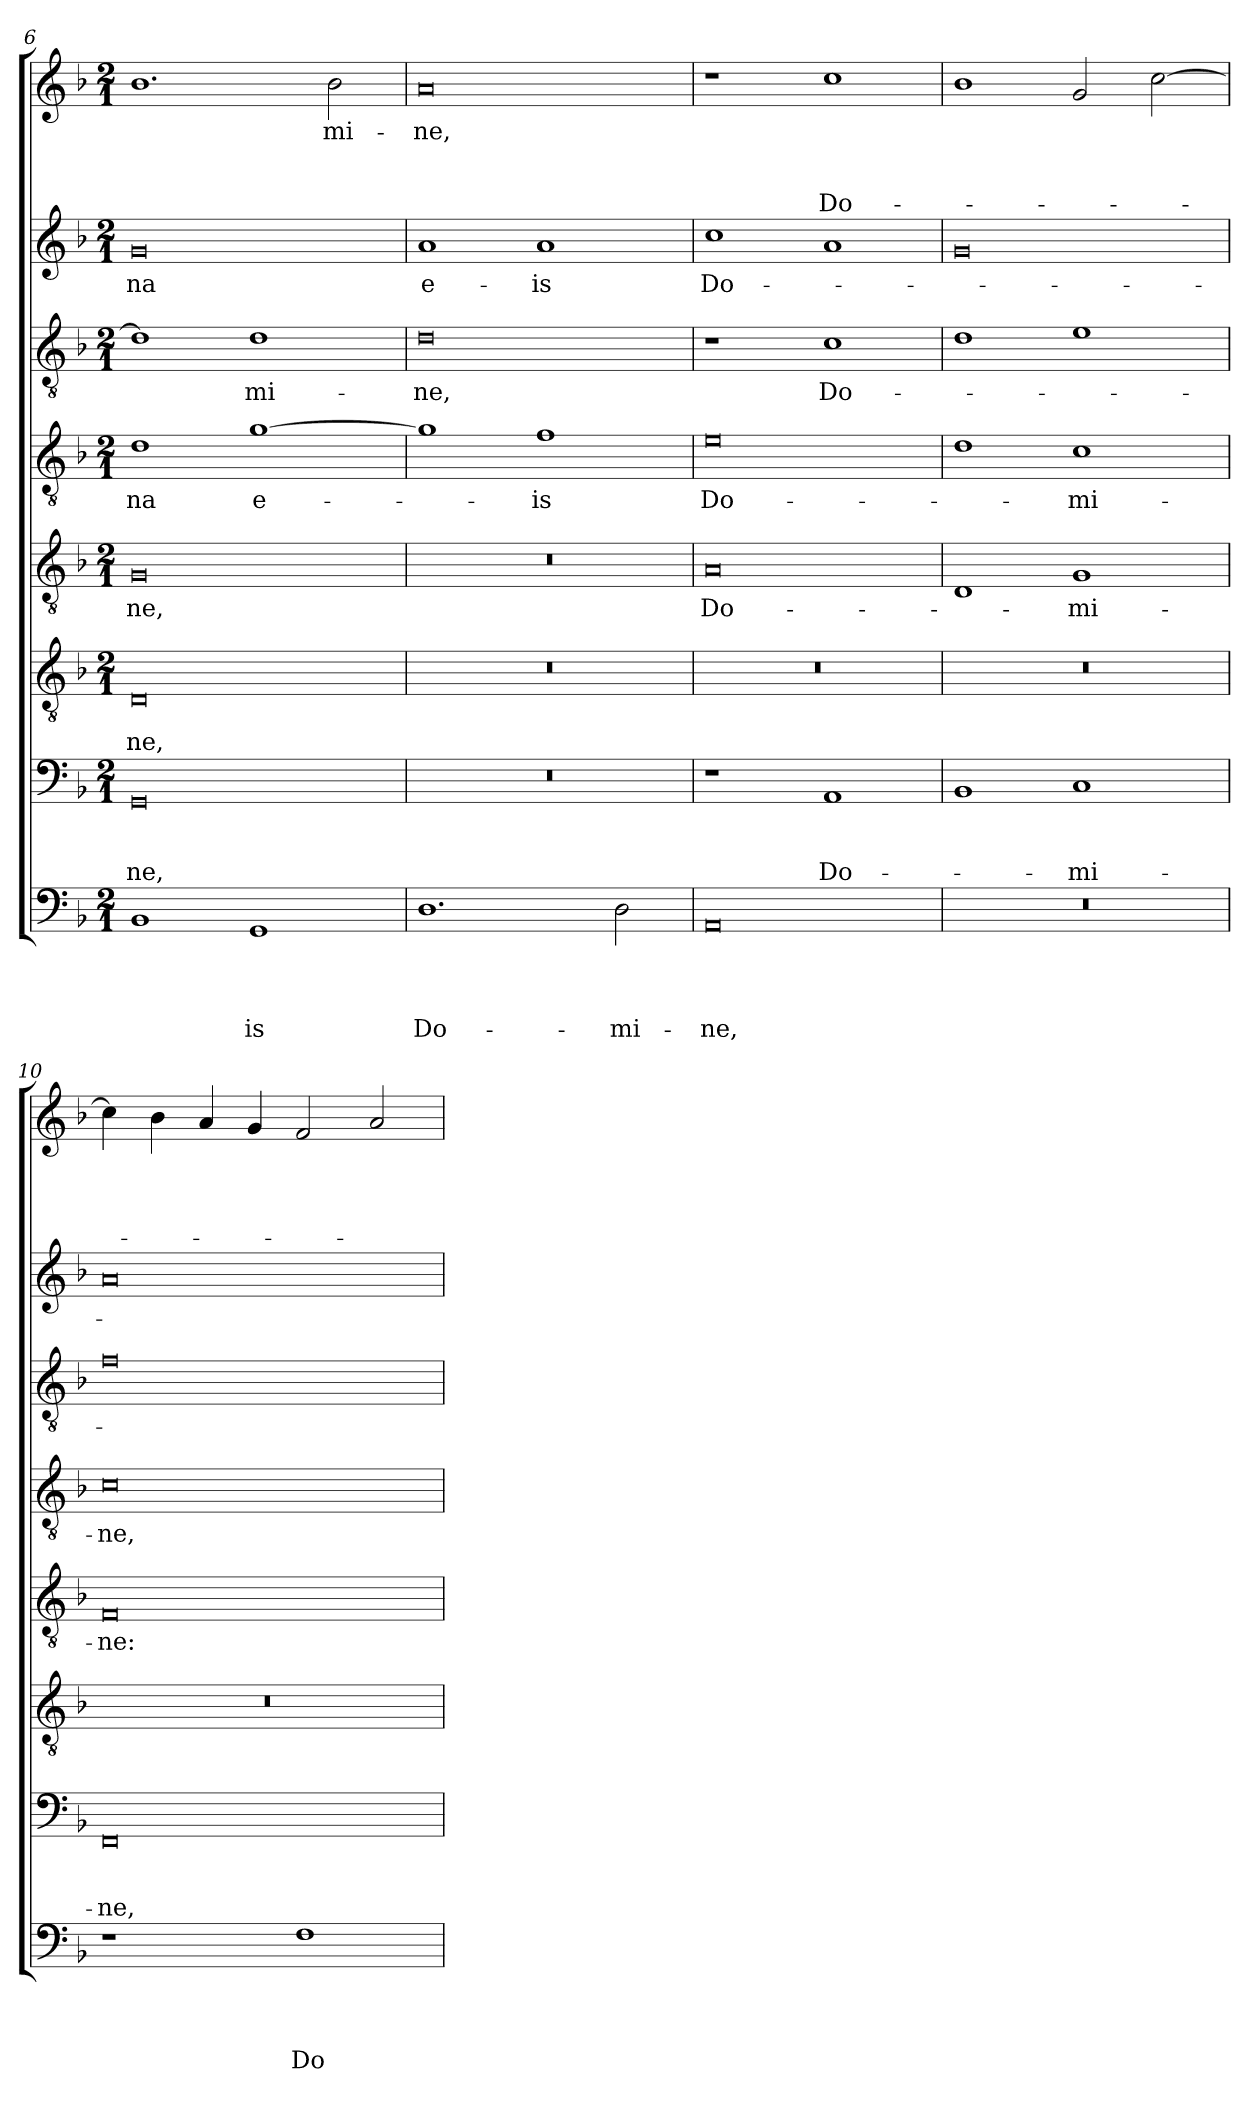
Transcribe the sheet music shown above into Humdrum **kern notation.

**kern	**text	**text	**text	**text	**kern	**text	**text	**text	**kern	**text	**text	**kern	**text	**kern	**text	**kern	**text	**kern	**text	**kern	**text	**text	**text	**text
*part8	*part8	*part8	*part8	*part8	*part7	*part7	*part7	*part7	*part6	*part6	*part6	*part5	*part5	*part4	*part4	*part3	*part3	*part2	*part2	*part1	*part1	*part1	*part1	*part1
*staff8	*staff8	*staff8	*staff8	*staff8	*staff7	*staff7	*staff7	*staff7	*staff6	*staff6	*staff6	*staff5	*staff5	*staff4	*staff4	*staff3	*staff3	*staff2	*staff2	*staff1	*staff1	*staff1	*staff1	*staff1
*clefF4	*	*	*	*	*clefF4	*	*	*	*clefGv2	*	*	*clefGv2	*	*clefGv2	*	*clefGv2	*	*clefG2	*	*clefG2	*	*	*	*
*k[b-]	*	*	*	*	*k[b-]	*	*	*	*k[b-]	*	*	*k[b-]	*	*k[b-]	*	*k[b-]	*	*k[b-]	*	*k[b-]	*	*	*	*
*F:	*	*	*	*	*F:	*	*	*	*F:	*	*	*F:	*	*F:	*	*F:	*	*F:	*	*F:	*	*	*	*
*M2/1	*	*	*	*	*M2/1	*	*	*	*M2/1	*	*	*M2/1	*	*M2/1	*	*M2/1	*	*M2/1	*	*M2/1	*	*	*	*
=6	=6	=6	=6	=6	=6	=6	=6	=6	=6	=6	=6	=6	=6	=6	=6	=6	=6	=6	=6	=6	=6	=6	=6	=6
!	!	!	!	!	!	!	!	!LO:LY:b	!	!	!LO:LY:b	!	!LO:LY:b	!	!LO:LY:b	!	!	!	!LO:LY:b	!	!	!	!	!
1BB-	.	.	.	.	0GG	.	.	-ne,	0D	.	-ne,	0G	-ne,	1d	-na	1d]	.	0g	-na	1.b-	.	.	.	.
!	!	!	!	!LO:LY:b	!	!	!	!	!	!	!	!	!	!	!LO:LY:b	!	!LO:LY:b	!	!	!	!	!	!	!
1GG	.	.	.	-is	.	.	.	.	.	.	.	.	.	[1g	e-	1d	-mi-	.	.	.	.	.	.	.
!	!	!	!	!	!	!	!	!	!	!	!	!	!	!	!	!	!	!	!	!	!LO:LY:b	!	!	!
.	.	.	.	.	.	.	.	.	.	.	.	.	.	.	.	.	.	.	.	2b-\	-mi-	.	.	.
!!LO:LB:g=z
=7	=7	=7	=7	=7	=7	=7	=7	=7	=7	=7	=7	=7	=7	=7	=7	=7	=7	=7	=7	=7	=7	=7	=7	=7
!	!	!	!	!LO:LY:b	!	!	!	!	!	!	!	!	!	!	!	!	!LO:LY:b	!	!LO:LY:b	!	!LO:LY:b	!	!	!
1.D	.	.	.	Do-	0r	.	.	.	0r	.	.	0r	.	1g]	.	0d	-ne,	1a	e-	0a	-ne,	.	.	.
!	!	!	!	!	!	!	!	!	!	!	!	!	!	!	!LO:LY:b	!	!	!	!LO:LY:b	!	!	!	!	!
.	.	.	.	.	.	.	.	.	.	.	.	.	.	1f	-is	.	.	1a	-is	.	.	.	.	.
!	!	!	!	!LO:LY:b	!	!	!	!	!	!	!	!	!	!	!	!	!	!	!	!	!	!	!	!
2D\	.	.	.	-mi-	.	.	.	.	.	.	.	.	.	.	.	.	.	.	.	.	.	.	.	.
=8	=8	=8	=8	=8	=8	=8	=8	=8	=8	=8	=8	=8	=8	=8	=8	=8	=8	=8	=8	=8	=8	=8	=8	=8
!	!	!	!	!LO:LY:b	!	!	!	!	!	!	!	!	!LO:LY:b	!	!LO:LY:b	!	!	!	!LO:LY:b	!	!	!	!	!
0AA	.	.	.	-ne,	1r	.	.	.	0r	.	.	0A	Do-	0e	Do-	1r	.	1cc	Do-	1r	.	.	.	.
!	!	!	!	!	!	!	!	!LO:LY:b	!	!	!	!	!	!	!	!	!LO:LY:b	!	!	!	!	!	!	!LO:LY:b
.	.	.	.	.	1AA	.	.	Do-	.	.	.	.	.	.	.	1c	Do-	1a	.	1cc	.	.	.	Do-
=9	=9	=9	=9	=9	=9	=9	=9	=9	=9	=9	=9	=9	=9	=9	=9	=9	=9	=9	=9	=9	=9	=9	=9	=9
0r	.	.	.	.	1BB-	.	.	.	0r	.	.	1D	.	1d	.	1d	.	0g	.	1b-	.	.	.	.
!	!	!	!	!	!	!	!	!LO:LY:b	!	!	!	!	!LO:LY:b	!	!LO:LY:b	!	!	!	!	!	!	!	!	!
.	.	.	.	.	1C	.	.	-mi-	.	.	.	1G	-mi-	1c	-mi-	1e	.	.	.	2g/	.	.	.	.
.	.	.	.	.	.	.	.	.	.	.	.	.	.	.	.	.	.	.	.	[2cc\	.	.	.	.
=10	=10	=10	=10	=10	=10	=10	=10	=10	=10	=10	=10	=10	=10	=10	=10	=10	=10	=10	=10	=10	=10	=10	=10	=10
!	!	!	!	!	!	!	!	!LO:LY:b	!	!	!	!	!LO:LY:b	!	!LO:LY:b	!	!	!	!	!	!	!	!	!
1r	.	.	.	.	0FF	.	.	-ne,	0r	.	.	0F	-ne:	0c	-ne,	0f	.	0a	.	4cc\]	.	.	.	.
.	.	.	.	.	.	.	.	.	.	.	.	.	.	.	.	.	.	.	.	4b-\	.	.	.	.
.	.	.	.	.	.	.	.	.	.	.	.	.	.	.	.	.	.	.	.	4a/	.	.	.	.
.	.	.	.	.	.	.	.	.	.	.	.	.	.	.	.	.	.	.	.	4g/	.	.	.	.
!	!	!	!	!LO:LY:b	!	!	!	!	!	!	!	!	!	!	!	!	!	!	!	!	!	!	!	!
1F	.	.	.	Do-	.	.	.	.	.	.	.	.	.	.	.	.	.	.	.	2f/	.	.	.	.
.	.	.	.	.	.	.	.	.	.	.	.	.	.	.	.	.	.	.	.	2a/	.	.	.	.
=	=	=	=	=	=	=	=	=	=	=	=	=	=	=	=	=	=	=	=	=	=	=	=	=
*-	*-	*-	*-	*-	*-	*-	*-	*-	*-	*-	*-	*-	*-	*-	*-	*-	*-	*-	*-	*-	*-	*-	*-	*-
